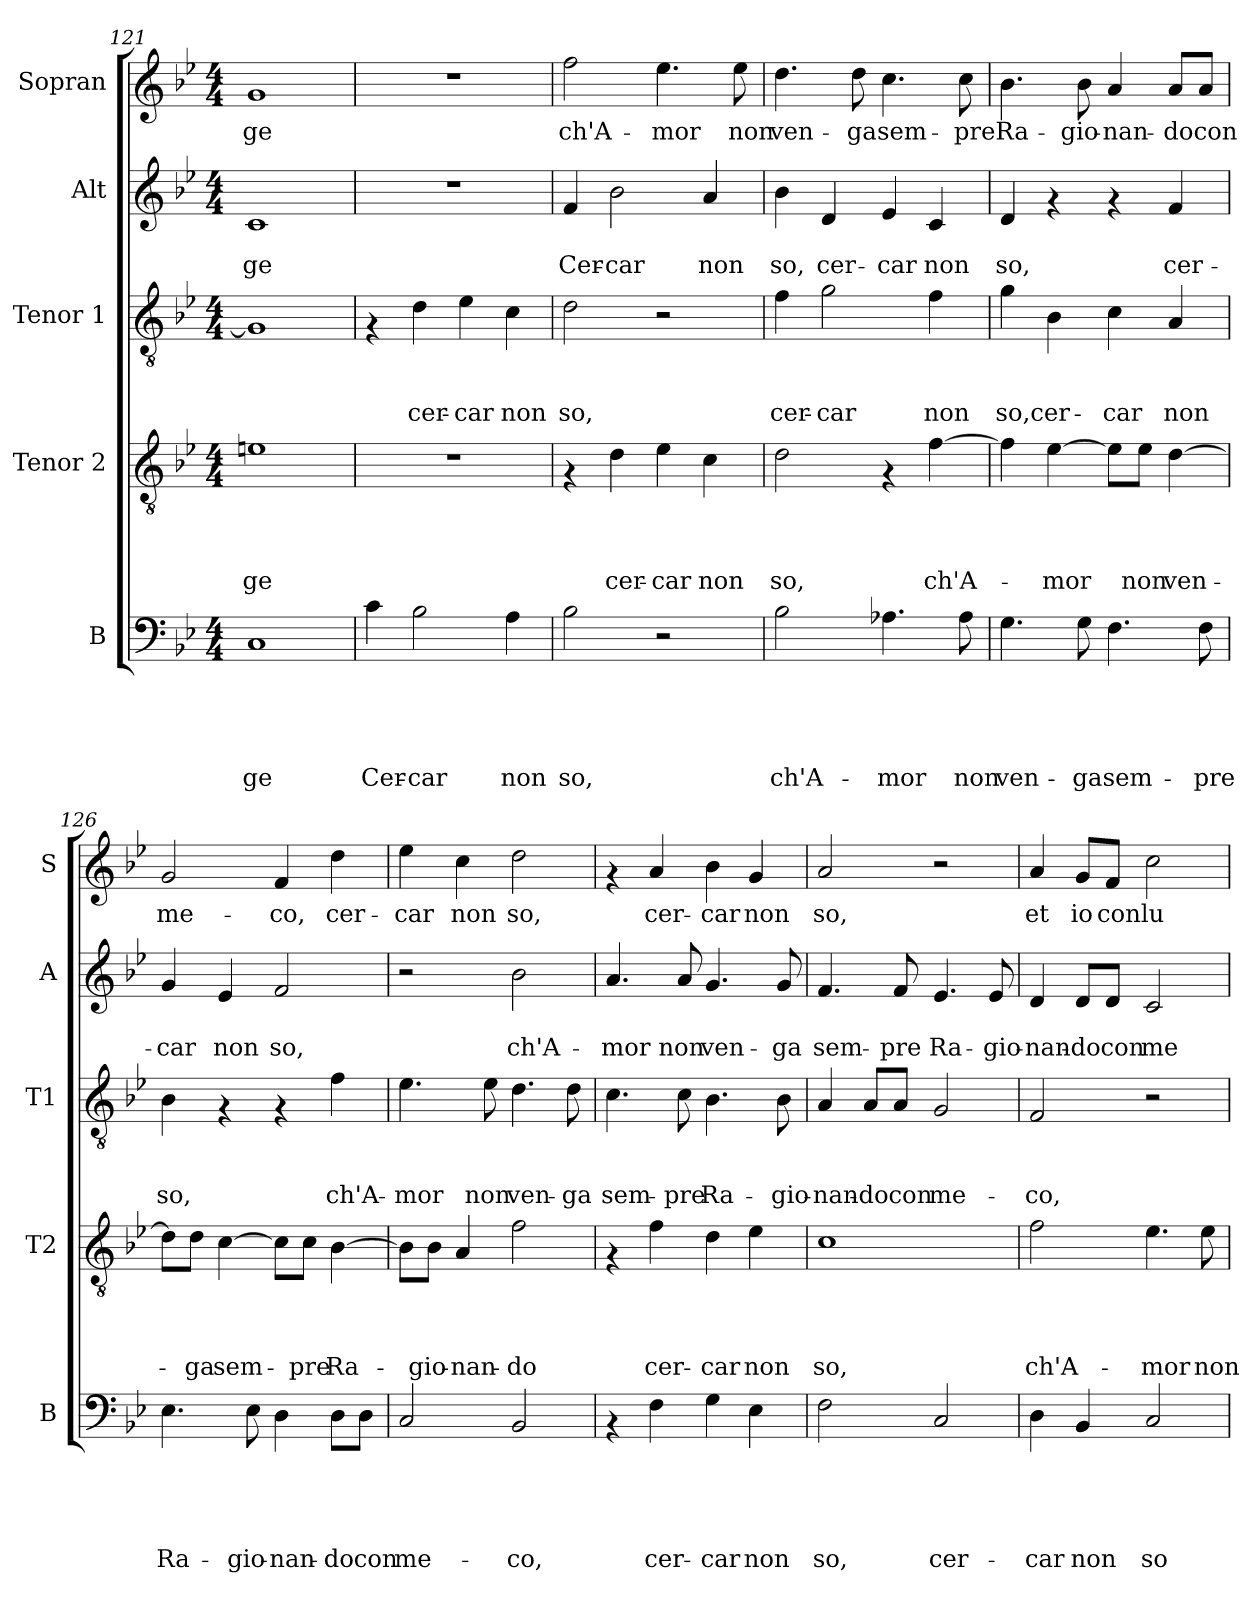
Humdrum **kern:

**kern	**text	**text	**text	**text	**text	**kern	**text	**text	**text	**text	**kern	**text	**text	**text	**kern	**text	**text	**kern	**text
*part5	*part5	*part5	*part5	*part5	*part5	*part4	*part4	*part4	*part4	*part4	*part3	*part3	*part3	*part3	*part2	*part2	*part2	*part1	*part1
*staff5	*staff5	*staff5	*staff5	*staff5	*staff5	*staff4	*staff4	*staff4	*staff4	*staff4	*staff3	*staff3	*staff3	*staff3	*staff2	*staff2	*staff2	*staff1	*staff1
*I"B	*	*	*	*	*	*I"Tenor 2	*	*	*	*	*I"Tenor 1	*	*	*	*I"Alt	*	*	*I"Sopran	*
*I'B	*	*	*	*	*	*I'T2	*	*	*	*	*I'T1	*	*	*	*I'A	*	*	*I'S	*
*clefF4	*	*	*	*	*	*clefGv2	*	*	*	*	*clefGv2	*	*	*	*clefG2	*	*	*clefG2	*
*k[b-e-]	*	*	*	*	*	*k[b-e-]	*	*	*	*	*k[b-e-]	*	*	*	*k[b-e-]	*	*	*k[b-e-]	*
*B-:	*	*	*	*	*	*B-:	*	*	*	*	*B-:	*	*	*	*B-:	*	*	*B-:	*
*M4/4	*	*	*	*	*	*M4/4	*	*	*	*	*M4/4	*	*	*	*M4/4	*	*	*M4/4	*
=121	=121	=121	=121	=121	=121	=121	=121	=121	=121	=121	=121	=121	=121	=121	=121	=121	=121	=121	=121
!	!	!	!	!	!LO:LY:b	!	!	!	!	!LO:LY:b	!	!	!	!	!	!	!LO:LY:b	!	!LO:LY:b
1C	.	.	.	.	-ge	1en	.	.	.	-ge	1G]	.	.	.	1c	.	-ge	1g	-ge
=122	=122	=122	=122	=122	=122	=122	=122	=122	=122	=122	=122	=122	=122	=122	=122	=122	=122	=122	=122
!	!	!	!	!	!LO:LY:b	!	!	!	!	!	!	!	!	!	!	!	!	!	!
4c\	.	.	.	.	Cer-	1r	.	.	.	.	4rF	.	.	.	1r	.	.	1r	.
!	!	!	!	!	!LO:LY:b	!	!	!	!	!	!	!	!	!LO:LY:b:rj	!	!	!	!	!
2B-\	.	.	.	.	-car	.	.	.	.	.	4d\	.	.	cer-	.	.	.	.	.
!	!	!	!	!	!	!	!	!	!	!	!	!	!	!LO:LY:b:rj	!	!	!	!	!
.	.	.	.	.	.	.	.	.	.	.	4e-\	.	.	-car	.	.	.	.	.
!	!	!	!	!	!LO:LY:b	!	!	!	!	!	!	!	!	!LO:LY:b:rj	!	!	!	!	!
4A\	.	.	.	.	non	.	.	.	.	.	4c\	.	.	non	.	.	.	.	.
!!LO:PB:g=z
=123	=123	=123	=123	=123	=123	=123	=123	=123	=123	=123	=123	=123	=123	=123	=123	=123	=123	=123	=123
!	!	!	!	!	!LO:LY:b	!	!	!	!	!	!	!	!	!LO:LY:b:rj	!	!	!LO:LY:b	!	!LO:LY:b
2B-\	.	.	.	.	so,	4rF	.	.	.	.	2d\	.	.	so,	4f/	.	Cer-	2ff\	ch'A-
!	!	!	!	!	!	!	!	!	!	!LO:LY:b	!	!	!	!	!	!	!LO:LY:b	!	!
.	.	.	.	.	.	4d\	.	.	.	cer-	.	.	.	.	2b-\	.	-car	.	.
!	!	!	!	!	!	!	!	!	!	!LO:LY:b	!	!	!	!	!	!	!	!	!LO:LY:b
2r	.	.	.	.	.	4e-\	.	.	.	-car	2r	.	.	.	.	.	.	4.ee-\	-mor
!	!	!	!	!	!	!	!	!	!	!LO:LY:b	!	!	!	!	!	!	!LO:LY:b	!	!
.	.	.	.	.	.	4c\	.	.	.	non	.	.	.	.	4a/	.	non	.	.
!	!	!	!	!	!	!	!	!	!	!	!	!	!	!	!	!	!	!	!LO:LY:b
.	.	.	.	.	.	.	.	.	.	.	.	.	.	.	.	.	.	8ee-\	non
=124	=124	=124	=124	=124	=124	=124	=124	=124	=124	=124	=124	=124	=124	=124	=124	=124	=124	=124	=124
!	!	!	!	!	!LO:LY:b	!	!	!	!	!LO:LY:b	!	!	!	!LO:LY:b:rj	!	!	!LO:LY:b	!	!LO:LY:b
2B-\	.	.	.	.	ch'A-	2d\	.	.	.	so,	4f\	.	.	cer-	4b-\	.	so,	4.dd\	ven-
!	!	!	!	!	!	!	!	!	!	!	!	!	!	!LO:LY:b:rj	!	!	!LO:LY:b	!	!
.	.	.	.	.	.	.	.	.	.	.	2g\	.	.	-car	4d/	.	cer-	.	.
!	!	!	!	!	!	!	!	!	!	!	!	!	!	!	!	!	!	!	!LO:LY:b
.	.	.	.	.	.	.	.	.	.	.	.	.	.	.	.	.	.	8dd\	-ga
!	!	!	!	!	!LO:LY:b	!	!	!	!	!	!	!	!	!	!	!	!LO:LY:b	!	!LO:LY:b
4.A-X\	.	.	.	.	-mor	4rF	.	.	.	.	.	.	.	.	4e-/	.	-car	4.cc\	sem-
!	!	!	!	!	!	!	!	!	!	!LO:LY:b	!	!	!	!LO:LY:b:rj	!	!	!LO:LY:b	!	!
.	.	.	.	.	.	[>4f\	.	.	.	ch'A-	4f\	.	.	non	4c/	.	non	.	.
!	!	!	!	!	!LO:LY:b	!	!	!	!	!	!	!	!	!	!	!	!	!	!LO:LY:b
8A-\	.	.	.	.	non	.	.	.	.	.	.	.	.	.	.	.	.	8cc\	-pre
=125	=125	=125	=125	=125	=125	=125	=125	=125	=125	=125	=125	=125	=125	=125	=125	=125	=125	=125	=125
!	!	!	!	!	!LO:LY:b	!	!	!	!	!	!	!	!	!LO:LY:b:rj	!	!	!LO:LY:b	!	!LO:LY:b
4.G\	.	.	.	.	ven-	4f\]	.	.	.	.	4g\	.	.	so,cer-	4d/	.	so,	4.b-\	Ra-
!	!	!	!	!	!	!	!	!	!	!LO:LY:b	!	!	!	!	!	!	!	!	!
.	.	.	.	.	.	[>4e-\	.	.	.	-mor	4B-\	.	.	.	4rf	.	.	.	.
!	!	!	!	!	!LO:LY:b	!	!	!	!	!	!	!	!	!	!	!	!	!	!LO:LY:b
8G\	.	.	.	.	-ga	.	.	.	.	.	.	.	.	.	.	.	.	8b-\	-gio-
!	!	!	!	!	!LO:LY:b	!	!	!	!	!	!	!	!	!LO:LY:b:rj	!	!	!	!	!LO:LY:b
4.F\	.	.	.	.	sem-	8e-\L]	.	.	.	.	4c\	.	.	-car	4rf	.	.	4a/	-nan-
!	!	!	!	!	!	!	!	!	!	!LO:LY:b	!	!	!	!	!	!	!	!	!
.	.	.	.	.	.	8e-\J	.	.	.	non	.	.	.	.	.	.	.	.	.
!	!	!	!	!	!	!	!	!	!	!LO:LY:b	!	!	!	!LO:LY:b:rj	!	!	!LO:LY:b	!	!LO:LY:b
.	.	.	.	.	.	[>4d\	.	.	.	ven-	4A/	.	.	non	4f/	.	cer-	8a/L	-do
!	!	!	!	!	!LO:LY:b	!	!	!	!	!	!	!	!	!	!	!	!	!	!LO:LY:b
8F\	.	.	.	.	-pre	.	.	.	.	.	.	.	.	.	.	.	.	8a/J	con
=126	=126	=126	=126	=126	=126	=126	=126	=126	=126	=126	=126	=126	=126	=126	=126	=126	=126	=126	=126
!	!	!	!	!	!LO:LY:b	!	!	!	!	!	!	!	!	!LO:LY:b:rj	!	!	!LO:LY:b	!	!LO:LY:b
4.E-\	.	.	.	.	Ra-	8d\L]	.	.	.	.	4B-\	.	.	so,	4g/	.	-car	2g/	me-
!	!	!	!	!	!	!	!	!	!	!LO:LY:b	!	!	!	!	!	!	!	!	!
.	.	.	.	.	.	8d\J	.	.	.	-ga	.	.	.	.	.	.	.	.	.
!	!	!	!	!	!	!	!	!	!	!LO:LY:b	!	!	!	!	!	!	!LO:LY:b	!	!
.	.	.	.	.	.	[>4c\	.	.	.	sem-	4rF	.	.	.	4e-/	.	non	.	.
!	!	!	!	!	!LO:LY:b	!	!	!	!	!	!	!	!	!	!	!	!	!	!
8E-\	.	.	.	.	-gio-	.	.	.	.	.	.	.	.	.	.	.	.	.	.
!	!	!	!	!	!LO:LY:b	!	!	!	!	!	!	!	!	!	!	!	!LO:LY:b	!	!LO:LY:b
4D\	.	.	.	.	-nan-	8c\L]	.	.	.	.	4rF	.	.	.	2f/	.	so,	4f/	-co,
!	!	!	!	!	!	!	!	!	!	!LO:LY:b	!	!	!	!	!	!	!	!	!
.	.	.	.	.	.	8c\J	.	.	.	-pre	.	.	.	.	.	.	.	.	.
!	!	!	!	!	!LO:LY:b	!	!	!	!	!LO:LY:b	!	!	!	!LO:LY:b:rj	!	!	!	!	!LO:LY:b
8D\L	.	.	.	.	-do	[>4B-\	.	.	.	Ra-	4f\	.	.	ch'A-	.	.	.	4dd\	cer-
!	!	!	!	!	!LO:LY:b	!	!	!	!	!	!	!	!	!	!	!	!	!	!
8D\J	.	.	.	.	con	.	.	.	.	.	.	.	.	.	.	.	.	.	.
!!LO:PB:g=z
=127	=127	=127	=127	=127	=127	=127	=127	=127	=127	=127	=127	=127	=127	=127	=127	=127	=127	=127	=127
!	!	!	!	!	!LO:LY:b	!	!	!	!	!	!	!	!	!LO:LY:b:rj	!	!	!	!	!LO:LY:b
2C/	.	.	.	.	me-	8B-\L]	.	.	.	.	4.e-\	.	.	-mor	2r	.	.	4ee-\	-car
!	!	!	!	!	!	!	!	!	!	!LO:LY:b	!	!	!	!	!	!	!	!	!
.	.	.	.	.	.	8B-\J	.	.	.	-gio-	.	.	.	.	.	.	.	.	.
!	!	!	!	!	!	!	!	!	!	!LO:LY:b	!	!	!	!	!	!	!	!	!LO:LY:b
.	.	.	.	.	.	4A/	.	.	.	-nan-	.	.	.	.	.	.	.	4cc\	non
!	!	!	!	!	!	!	!	!	!	!	!	!	!	!LO:LY:b:rj	!	!	!	!	!
.	.	.	.	.	.	.	.	.	.	.	8e-\	.	.	non	.	.	.	.	.
!	!	!	!	!	!LO:LY:b	!	!	!	!	!LO:LY:b	!	!	!	!LO:LY:b:rj	!	!	!LO:LY:b	!	!LO:LY:b
2BB-/	.	.	.	.	-co,	2f\	.	.	.	-do	4.d\	.	.	ven-	2b-\	.	ch'A-	2dd\	so,
!	!	!	!	!	!	!	!	!	!	!	!	!	!	!LO:LY:b:rj	!	!	!	!	!
.	.	.	.	.	.	.	.	.	.	.	8d\	.	.	-ga	.	.	.	.	.
=128	=128	=128	=128	=128	=128	=128	=128	=128	=128	=128	=128	=128	=128	=128	=128	=128	=128	=128	=128
!	!	!	!	!	!	!	!	!	!	!	!	!	!	!LO:LY:b:rj	!	!	!LO:LY:b	!	!
4rAA	.	.	.	.	.	4rF	.	.	.	.	4.c\	.	.	sem-	4.a/	.	-mor	4rf	.
!	!	!	!	!	!LO:LY:b	!	!	!	!	!LO:LY:b	!	!	!	!	!	!	!	!	!LO:LY:b
4F\	.	.	.	.	cer-	4f\	.	.	.	cer-	.	.	.	.	.	.	.	4a/	cer-
!	!	!	!	!	!	!	!	!	!	!	!	!	!	!LO:LY:b:rj	!	!	!LO:LY:b	!	!
.	.	.	.	.	.	.	.	.	.	.	8c\	.	.	-pre	8a/	.	non	.	.
!	!	!	!	!	!LO:LY:b	!	!	!	!	!LO:LY:b	!	!	!	!LO:LY:b:rj	!	!	!LO:LY:b	!	!LO:LY:b
4G\	.	.	.	.	-car	4d\	.	.	.	-car	4.B-\	.	.	Ra-	4.g/	.	ven-	4b-\	-car
!	!	!	!	!	!LO:LY:b	!	!	!	!	!LO:LY:b	!	!	!	!	!	!	!	!	!LO:LY:b
4E-\	.	.	.	.	non	4e-\	.	.	.	non	.	.	.	.	.	.	.	4g/	non
!	!	!	!	!	!	!	!	!	!	!	!	!	!	!LO:LY:b:rj	!	!	!LO:LY:b	!	!
.	.	.	.	.	.	.	.	.	.	.	8B-\	.	.	-gio-	8g/	.	-ga	.	.
=129	=129	=129	=129	=129	=129	=129	=129	=129	=129	=129	=129	=129	=129	=129	=129	=129	=129	=129	=129
!	!	!	!	!	!LO:LY:b	!	!	!	!	!LO:LY:b	!	!	!	!LO:LY:b:rj	!	!	!LO:LY:b	!	!LO:LY:b
2F\	.	.	.	.	so,	1c	.	.	.	so,	4A/	.	.	-nan-	4.f/	.	sem-	2a/	so,
!	!	!	!	!	!	!	!	!	!	!	!	!	!	!LO:LY:b:rj	!	!	!	!	!
.	.	.	.	.	.	.	.	.	.	.	8A/L	.	.	-do	.	.	.	.	.
!	!	!	!	!	!	!	!	!	!	!	!	!	!	!LO:LY:b:rj	!	!	!LO:LY:b	!	!
.	.	.	.	.	.	.	.	.	.	.	8A/J	.	.	con	8f/	.	-pre	.	.
!	!	!	!	!	!LO:LY:b	!	!	!	!	!	!	!	!	!LO:LY:b:rj	!	!	!LO:LY:b	!	!
2C/	.	.	.	.	cer-	.	.	.	.	.	2G/	.	.	me-	4.e-/	.	Ra-	2r	.
!	!	!	!	!	!	!	!	!	!	!	!	!	!	!	!	!	!LO:LY:b	!	!
.	.	.	.	.	.	.	.	.	.	.	.	.	.	.	8e-/	.	-gio-	.	.
=130	=130	=130	=130	=130	=130	=130	=130	=130	=130	=130	=130	=130	=130	=130	=130	=130	=130	=130	=130
!	!	!	!	!	!LO:LY:b	!	!	!	!	!LO:LY:b	!	!	!	!LO:LY:b:rj	!	!	!LO:LY:b	!	!LO:LY:b
4D\	.	.	.	.	-car	2f\	.	.	.	ch'A-	2F/	.	.	-co,	4d/	.	-nan-	4a/	et
!	!	!	!	!	!LO:LY:b	!	!	!	!	!	!	!	!	!	!	!	!LO:LY:b	!	!LO:LY:b
4BB-/	.	.	.	.	non	.	.	.	.	.	.	.	.	.	8d/L	.	-do	8g/L	io
!	!	!	!	!	!	!	!	!	!	!	!	!	!	!	!	!	!LO:LY:b	!	!LO:LY:b
.	.	.	.	.	.	.	.	.	.	.	.	.	.	.	8d/J	.	con	8f/J	con
!	!	!	!	!	!LO:LY:b	!	!	!	!	!LO:LY:b	!	!	!	!	!	!	!LO:LY:b	!	!LO:LY:b
2C/	.	.	.	.	so	4.e-\	.	.	.	-mor	2r	.	.	.	2c/	.	me-	2cc\	lu-
!	!	!	!	!	!	!	!	!	!	!LO:LY:b	!	!	!	!	!	!	!	!	!
.	.	.	.	.	.	8e-\	.	.	.	non	.	.	.	.	.	.	.	.	.
=	=	=	=	=	=	=	=	=	=	=	=	=	=	=	=	=	=	=	=
*-	*-	*-	*-	*-	*-	*-	*-	*-	*-	*-	*-	*-	*-	*-	*-	*-	*-	*-	*-
